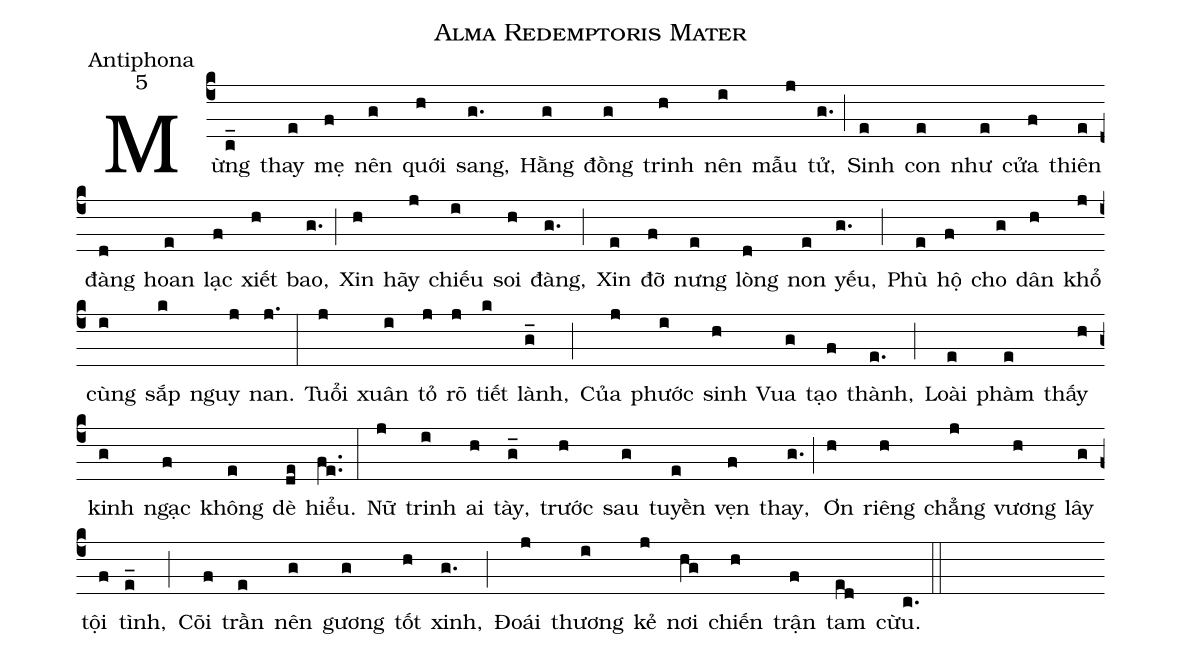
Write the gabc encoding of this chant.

name:Alma Redemptoris Mater;
office-part:Antiphona;
mode:5;
%%
(c4)Mừng(c_) thay(e) mẹ(f) nên(g) quới(h) sang,(g.)
Hằng(g) đồng(g) trinh(h) nên(i) mẫu(j) tử,(g.) (;)
Sinh(e) con(e) như(e) cửa(f) thiên(e) đàng(d) hoan(e) lạc(f) xiết(h) bao,(g.) (;)
Xin(h) hãy(j) chiếu(i) soi(h) đàng,(g.) (;)
Xin(e) đỡ(f) nưng(e) lòng(d) non(e) yếu,(g.) (;)
Phù(e) hộ(f) cho(g) dân(h) khổ(j) cùng(i) sắp(k) nguy(j) nan.(j.) (:)
Tuổi(j) xuân(i) tỏ(j) rõ(j) tiết(k) lành,(g_) (;)
Của(j) phước(i) sinh(h) Vua(g) tạo(f) thành,(e.) (;)
Loài(e) phàm(e) thấy(h) kinh(g) ngạc(f) không(e) dè(de) hiểu.(fe..) (:)
Nữ(j) trinh(i) ai(h) tày,(g_) trước(h) sau(g) tuyền(e) vẹn(f) thay,(g.) (;)
Ơn(h) riêng(h) chẳng(j) vương(h) lây(g) tội(f) tình,(e_) (;)
Cõi(f) trần(e) nên(g) gương(g) tốt(h) xinh,(g.) (;)
Đoái(j) thương(i) kẻ(j) nơi(hg) chiến(h) trận(f) tam(ed) cừu.(c.) (::)
